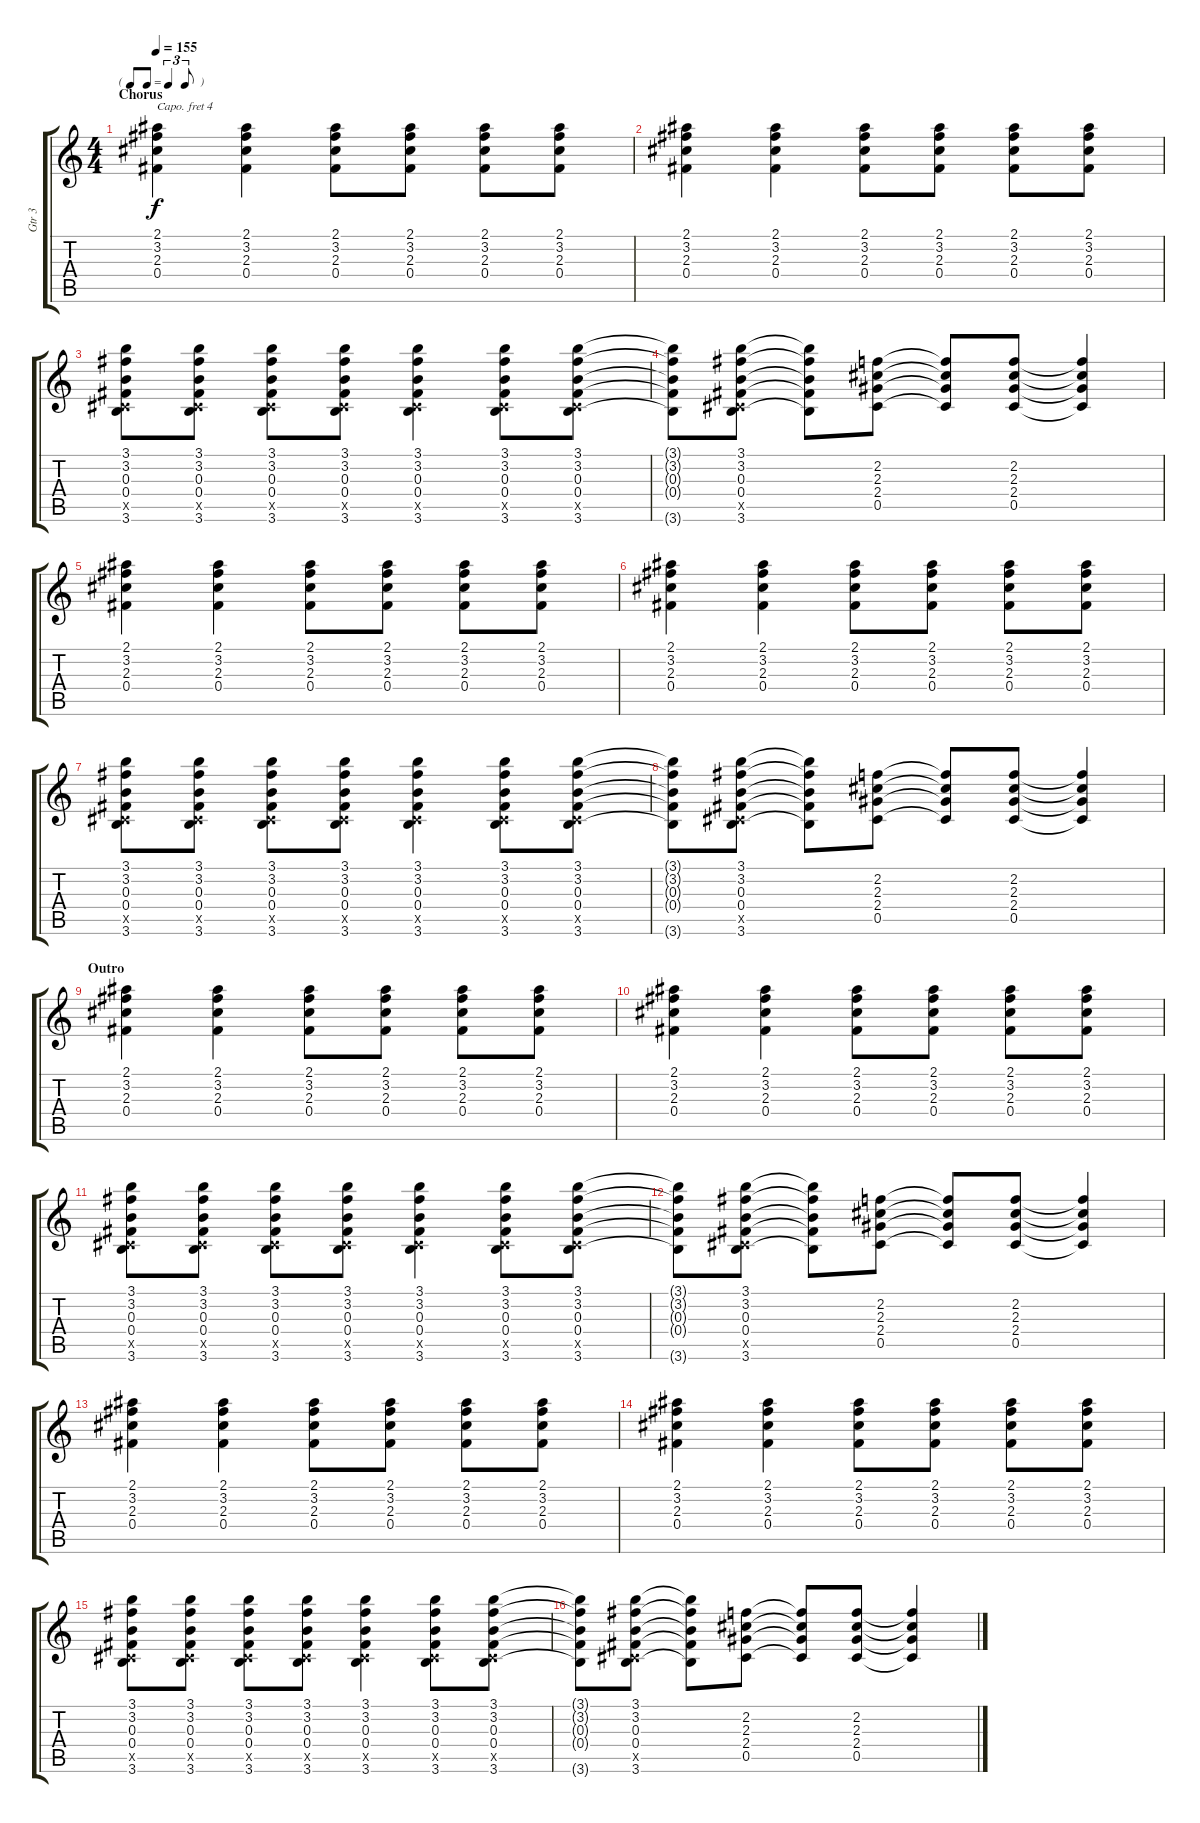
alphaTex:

\track ("Gtr 3" "Gtr 3") {instrument overdrivenguitar}
\staff {score tabs}
\capo 4
\tuning (E4 B3 G3 D3 A2 E2) {hide}
\ts (4 4)
\tf triplet8th
\section ("" "Chorus")
\tempo 155
\clef g2
\ks c
(2.1 3.2 2.3 0.4).4{dy f volume 8 balance 16 instrument distortionguitar} (2.1 3.2 2.3 0.4).4 (2.1 3.2 2.3 0.4).8 (2.1 3.2 2.3 0.4).8 (2.1 3.2 2.3 0.4).8 (2.1 3.2 2.3 0.4).8 |
(2.1 3.2 2.3 0.4).4 (2.1 3.2 2.3 0.4).4 (2.1 3.2 2.3 0.4).8 (2.1 3.2 2.3 0.4).8 (2.1 3.2 2.3 0.4).8 (2.1 3.2 2.3 0.4).8 |
(3.1 3.2 0.3 0.4 0.5{x} 3.6).8 (3.1 3.2 0.3 0.4 0.5{x} 3.6).8 (3.1 3.2 0.3 0.4 0.5{x} 3.6).8 (3.1 3.2 0.3 0.4 0.5{x} 3.6).8 (3.1 3.2 0.3 0.4 0.5{x} 3.6).4 (3.1 3.2 0.3 0.4 0.5{x} 3.6).8 (3.1 3.2 0.3 0.4 0.5{x} 3.6).8 |
(3.1{t} 3.2{t} 0.3{t} 0.4{t} 3.6{t}).8 (3.1 3.2 0.3 0.4 0.5{x} 3.6).8 (3.1{t} 3.2{t} 0.3{t} 0.4{t} 3.6{t}).8 (2.2 2.3 2.4 0.5).8 (2.2{t} 2.3{t} 2.4{t} 0.5{t}).8 (2.2 2.3 2.4 0.5).8 (2.2{t} 2.3{t} 2.4{t} 0.5{t}).4 |
(2.1 3.2 2.3 0.4).4 (2.1 3.2 2.3 0.4).4 (2.1 3.2 2.3 0.4).8 (2.1 3.2 2.3 0.4).8 (2.1 3.2 2.3 0.4).8 (2.1 3.2 2.3 0.4).8 |
(2.1 3.2 2.3 0.4).4 (2.1 3.2 2.3 0.4).4 (2.1 3.2 2.3 0.4).8 (2.1 3.2 2.3 0.4).8 (2.1 3.2 2.3 0.4).8 (2.1 3.2 2.3 0.4).8 |
(3.1 3.2 0.3 0.4 0.5{x} 3.6).8 (3.1 3.2 0.3 0.4 0.5{x} 3.6).8 (3.1 3.2 0.3 0.4 0.5{x} 3.6).8 (3.1 3.2 0.3 0.4 0.5{x} 3.6).8 (3.1 3.2 0.3 0.4 0.5{x} 3.6).4 (3.1 3.2 0.3 0.4 0.5{x} 3.6).8 (3.1 3.2 0.3 0.4 0.5{x} 3.6).8 |
(3.1{t} 3.2{t} 0.3{t} 0.4{t} 3.6{t}).8 (3.1 3.2 0.3 0.4 0.5{x} 3.6).8 (3.1{t} 3.2{t} 0.3{t} 0.4{t} 3.6{t}).8 (2.2 2.3 2.4 0.5).8 (2.2{t} 2.3{t} 2.4{t} 0.5{t}).8 (2.2 2.3 2.4 0.5).8 (2.2{t} 2.3{t} 2.4{t} 0.5{t}).4 |
\section ("" "Outro")
(2.1 3.2 2.3 0.4).4 (2.1 3.2 2.3 0.4).4 (2.1 3.2 2.3 0.4).8 (2.1 3.2 2.3 0.4).8 (2.1 3.2 2.3 0.4).8 (2.1 3.2 2.3 0.4).8 |
(2.1 3.2 2.3 0.4).4 (2.1 3.2 2.3 0.4).4 (2.1 3.2 2.3 0.4).8 (2.1 3.2 2.3 0.4).8 (2.1 3.2 2.3 0.4).8 (2.1 3.2 2.3 0.4).8 |
(3.1 3.2 0.3 0.4 0.5{x} 3.6).8 (3.1 3.2 0.3 0.4 0.5{x} 3.6).8 (3.1 3.2 0.3 0.4 0.5{x} 3.6).8 (3.1 3.2 0.3 0.4 0.5{x} 3.6).8 (3.1 3.2 0.3 0.4 0.5{x} 3.6).4 (3.1 3.2 0.3 0.4 0.5{x} 3.6).8 (3.1 3.2 0.3 0.4 0.5{x} 3.6).8 |
(3.1{t} 3.2{t} 0.3{t} 0.4{t} 3.6{t}).8 (3.1 3.2 0.3 0.4 0.5{x} 3.6).8 (3.1{t} 3.2{t} 0.3{t} 0.4{t} 3.6{t}).8 (2.2 2.3 2.4 0.5).8 (2.2{t} 2.3{t} 2.4{t} 0.5{t}).8 (2.2 2.3 2.4 0.5).8 (2.2{t} 2.3{t} 2.4{t} 0.5{t}).4 |
(2.1 3.2 2.3 0.4).4 (2.1 3.2 2.3 0.4).4 (2.1 3.2 2.3 0.4).8 (2.1 3.2 2.3 0.4).8 (2.1 3.2 2.3 0.4).8 (2.1 3.2 2.3 0.4).8 |
(2.1 3.2 2.3 0.4).4 (2.1 3.2 2.3 0.4).4 (2.1 3.2 2.3 0.4).8 (2.1 3.2 2.3 0.4).8 (2.1 3.2 2.3 0.4).8 (2.1 3.2 2.3 0.4).8 |
(3.1 3.2 0.3 0.4 0.5{x} 3.6).8 (3.1 3.2 0.3 0.4 0.5{x} 3.6).8 (3.1 3.2 0.3 0.4 0.5{x} 3.6).8 (3.1 3.2 0.3 0.4 0.5{x} 3.6).8 (3.1 3.2 0.3 0.4 0.5{x} 3.6).4 (3.1 3.2 0.3 0.4 0.5{x} 3.6).8 (3.1 3.2 0.3 0.4 0.5{x} 3.6).8 |
(3.1{t} 3.2{t} 0.3{t} 0.4{t} 3.6{t}).8 (3.1 3.2 0.3 0.4 0.5{x} 3.6).8 (3.1{t} 3.2{t} 0.3{t} 0.4{t} 3.6{t}).8 (2.2 2.3 2.4 0.5).8 (2.2{t} 2.3{t} 2.4{t} 0.5{t}).8 (2.2 2.3 2.4 0.5).8 (2.2{t} 2.3{t} 2.4{t} 0.5{t}).4
